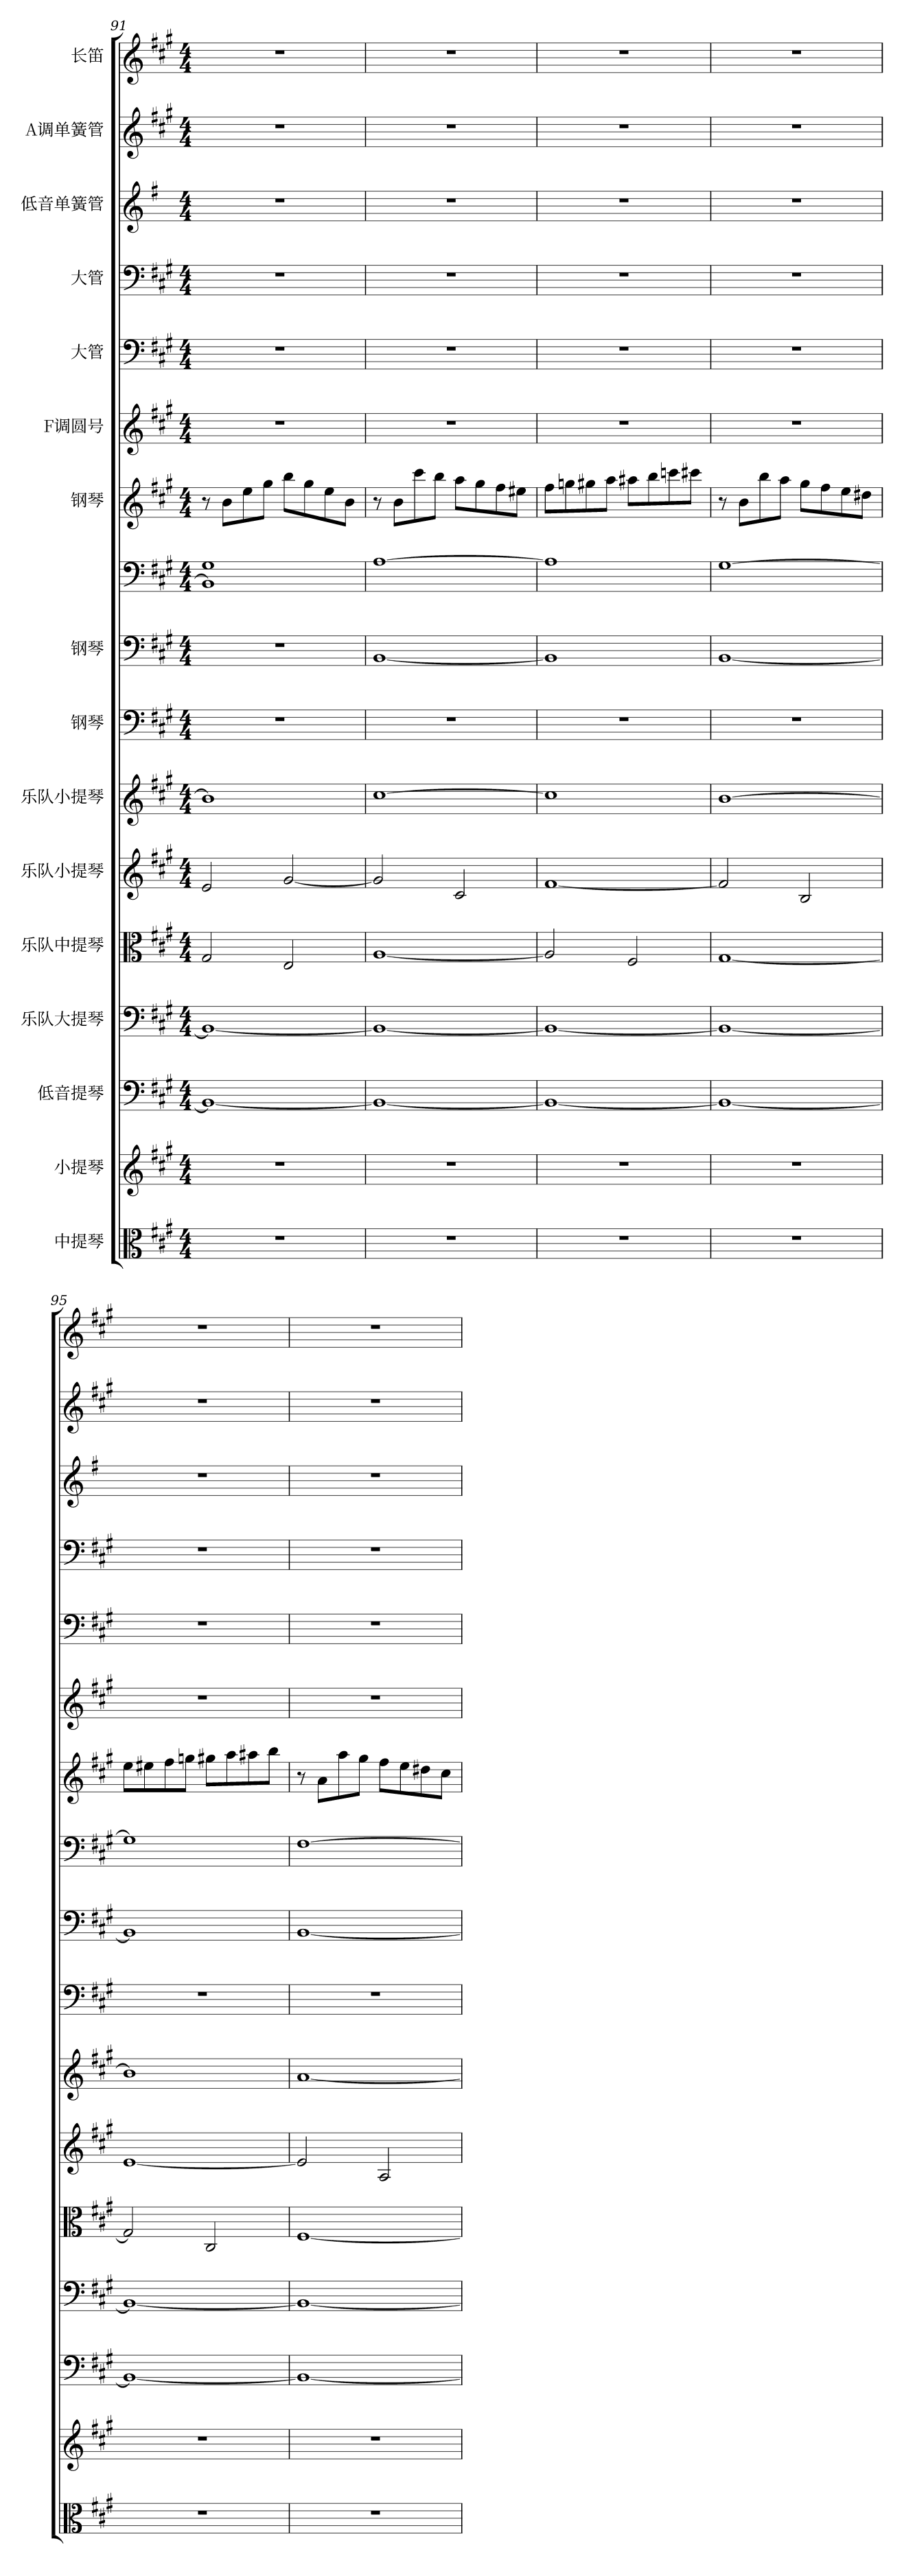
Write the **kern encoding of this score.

**kern	**kern	**kern	**kern	**kern	**kern	**kern	**kern	**kern	**kern	**kern	**kern	**kern	**kern	**kern	**kern	**kern
*part16	*part15	*part14	*part13	*part12	*part11	*part10	*part9	*part8	*part8	*part7	*part6	*part5	*part4	*part3	*part2	*part1
*staff17	*staff16	*staff15	*staff14	*staff13	*staff12	*staff11	*staff10	*staff9	*staff8	*staff7	*staff6	*staff5	*staff4	*staff3	*staff2	*staff1
*I"中提琴	*I"小提琴	*I"低音提琴	*I"乐队大提琴	*I"乐队中提琴	*I"乐队小提琴	*I"乐队小提琴	*I"钢琴	*I"钢琴	*	*I"钢琴	*I"F调圆号	*I"大管	*I"大管	*I"低音单簧管	*I"A调单簧管	*I"长笛
!!LO:PB:g=z
*clefC3	*clefG2	*clefF4	*clefF4	*clefC3	*clefG2	*clefG2	*clefF4	*clefF4	*clefF4	*clefG2	*clefG2	*clefF4	*clefF4	*clefG2	*clefG2	*clefG2
*	*	*ITrd7c12	*	*	*	*	*	*	*	*	*ITrd4c7	*	*	*ITrd8c14	*ITrd2c3	*
*k[f#c#g#]	*k[f#c#g#]	*k[f#c#g#]	*k[f#c#g#]	*k[f#c#g#]	*k[f#c#g#]	*k[f#c#g#]	*k[f#c#g#]	*k[f#c#g#]	*k[f#c#g#]	*k[f#c#g#]	*k[f#c#]	*k[f#c#g#]	*k[f#c#g#]	*k[f#]	*k[f#c#g#d#a#e#]	*k[f#c#g#]
*M4/4	*M4/4	*M4/4	*M4/4	*M4/4	*M4/4	*M4/4	*M4/4	*M4/4	*M4/4	*M4/4	*M4/4	*M4/4	*M4/4	*M4/4	*M4/4	*M4/4
=91	=91	=91	=91	=91	=91	=91	=91	=91	=91	=91	=91	=91	=91	=91	=91	=91
*	*	*	*	*	*	*	*	*	*^	*	*	*	*	*	*	*
1r	1r	1BBB_	1BB_	2G#/	2e/	1b]	1r	1r	1G#	1BB]	8r	1r	1r	1r	1r	1r	1r
.	.	.	.	.	.	.	.	.	.	.	8b\L	.	.	.	.	.	.
.	.	.	.	.	.	.	.	.	.	.	8ee\	.	.	.	.	.	.
.	.	.	.	.	.	.	.	.	.	.	8gg#\J	.	.	.	.	.	.
.	.	.	.	2E/	[2g#/	.	.	.	.	.	8bb\L	.	.	.	.	.	.
.	.	.	.	.	.	.	.	.	.	.	8gg#\	.	.	.	.	.	.
.	.	.	.	.	.	.	.	.	.	.	8ee\	.	.	.	.	.	.
.	.	.	.	.	.	.	.	.	.	.	8b\J	.	.	.	.	.	.
*	*	*	*	*	*	*	*	*	*v	*v	*	*	*	*	*	*	*
=92	=92	=92	=92	=92	=92	=92	=92	=92	=92	=92	=92	=92	=92	=92	=92	=92
1r	1r	1BBB_	1BB_	[1A	2g#/]	[1cc#	1r	[1BB	[1A	8r	1r	1r	1r	1r	1r	1r
.	.	.	.	.	.	.	.	.	.	8b\L	.	.	.	.	.	.
.	.	.	.	.	.	.	.	.	.	8ccc#\	.	.	.	.	.	.
.	.	.	.	.	.	.	.	.	.	8bb\J	.	.	.	.	.	.
.	.	.	.	.	2c#/	.	.	.	.	8aa\L	.	.	.	.	.	.
.	.	.	.	.	.	.	.	.	.	8gg#\	.	.	.	.	.	.
.	.	.	.	.	.	.	.	.	.	8ff#\	.	.	.	.	.	.
.	.	.	.	.	.	.	.	.	.	8ee#X\J	.	.	.	.	.	.
=93	=93	=93	=93	=93	=93	=93	=93	=93	=93	=93	=93	=93	=93	=93	=93	=93
1r	1r	1BBB_	1BB_	2A/]	[1f#	1cc#]	1r	1BB]	1A]	8ff#\L	1r	1r	1r	1r	1r	1r
.	.	.	.	.	.	.	.	.	.	8ggn\	.	.	.	.	.	.
.	.	.	.	.	.	.	.	.	.	8gg#X\	.	.	.	.	.	.
.	.	.	.	.	.	.	.	.	.	8aa\J	.	.	.	.	.	.
.	.	.	.	2F#/	.	.	.	.	.	8aa#X\L	.	.	.	.	.	.
.	.	.	.	.	.	.	.	.	.	8bb\	.	.	.	.	.	.
.	.	.	.	.	.	.	.	.	.	8cccn\	.	.	.	.	.	.
.	.	.	.	.	.	.	.	.	.	8ccc#X\J	.	.	.	.	.	.
=94	=94	=94	=94	=94	=94	=94	=94	=94	=94	=94	=94	=94	=94	=94	=94	=94
1r	1r	1BBB_	1BB_	[1G#	2f#/]	[1b	1r	[1BB	[1G#	8r	1r	1r	1r	1r	1r	1r
.	.	.	.	.	.	.	.	.	.	8b\L	.	.	.	.	.	.
.	.	.	.	.	.	.	.	.	.	8bb\	.	.	.	.	.	.
.	.	.	.	.	.	.	.	.	.	8aa\J	.	.	.	.	.	.
.	.	.	.	.	2B/	.	.	.	.	8gg#\L	.	.	.	.	.	.
.	.	.	.	.	.	.	.	.	.	8ff#\	.	.	.	.	.	.
.	.	.	.	.	.	.	.	.	.	8ee\	.	.	.	.	.	.
.	.	.	.	.	.	.	.	.	.	8dd#X\J	.	.	.	.	.	.
!!LO:PB:g=z
=95	=95	=95	=95	=95	=95	=95	=95	=95	=95	=95	=95	=95	=95	=95	=95	=95
1r	1r	1BBB_	1BB_	2G#/]	[1e	1b]	1r	1BB]	1G#]	8ee\L	1r	1r	1r	1r	1r	1r
.	.	.	.	.	.	.	.	.	.	8ee#X\	.	.	.	.	.	.
.	.	.	.	.	.	.	.	.	.	8ff#\	.	.	.	.	.	.
.	.	.	.	.	.	.	.	.	.	8ggn\J	.	.	.	.	.	.
.	.	.	.	2C#/	.	.	.	.	.	8gg#X\L	.	.	.	.	.	.
.	.	.	.	.	.	.	.	.	.	8aa\	.	.	.	.	.	.
.	.	.	.	.	.	.	.	.	.	8aa#X\	.	.	.	.	.	.
.	.	.	.	.	.	.	.	.	.	8bb\J	.	.	.	.	.	.
=96	=96	=96	=96	=96	=96	=96	=96	=96	=96	=96	=96	=96	=96	=96	=96	=96
1r	1r	1BBB_	1BB_	[1F#	2e/]	[1a	1r	[1BB	[1F#	8r	1r	1r	1r	1r	1r	1r
.	.	.	.	.	.	.	.	.	.	8a\L	.	.	.	.	.	.
.	.	.	.	.	.	.	.	.	.	8aa\	.	.	.	.	.	.
.	.	.	.	.	.	.	.	.	.	8gg#\J	.	.	.	.	.	.
.	.	.	.	.	2A/	.	.	.	.	8ff#\L	.	.	.	.	.	.
.	.	.	.	.	.	.	.	.	.	8ee\	.	.	.	.	.	.
.	.	.	.	.	.	.	.	.	.	8dd#X\	.	.	.	.	.	.
.	.	.	.	.	.	.	.	.	.	8cc#\J	.	.	.	.	.	.
=	=	=	=	=	=	=	=	=	=	=	=	=	=	=	=	=
*-	*-	*-	*-	*-	*-	*-	*-	*-	*-	*-	*-	*-	*-	*-	*-	*-
